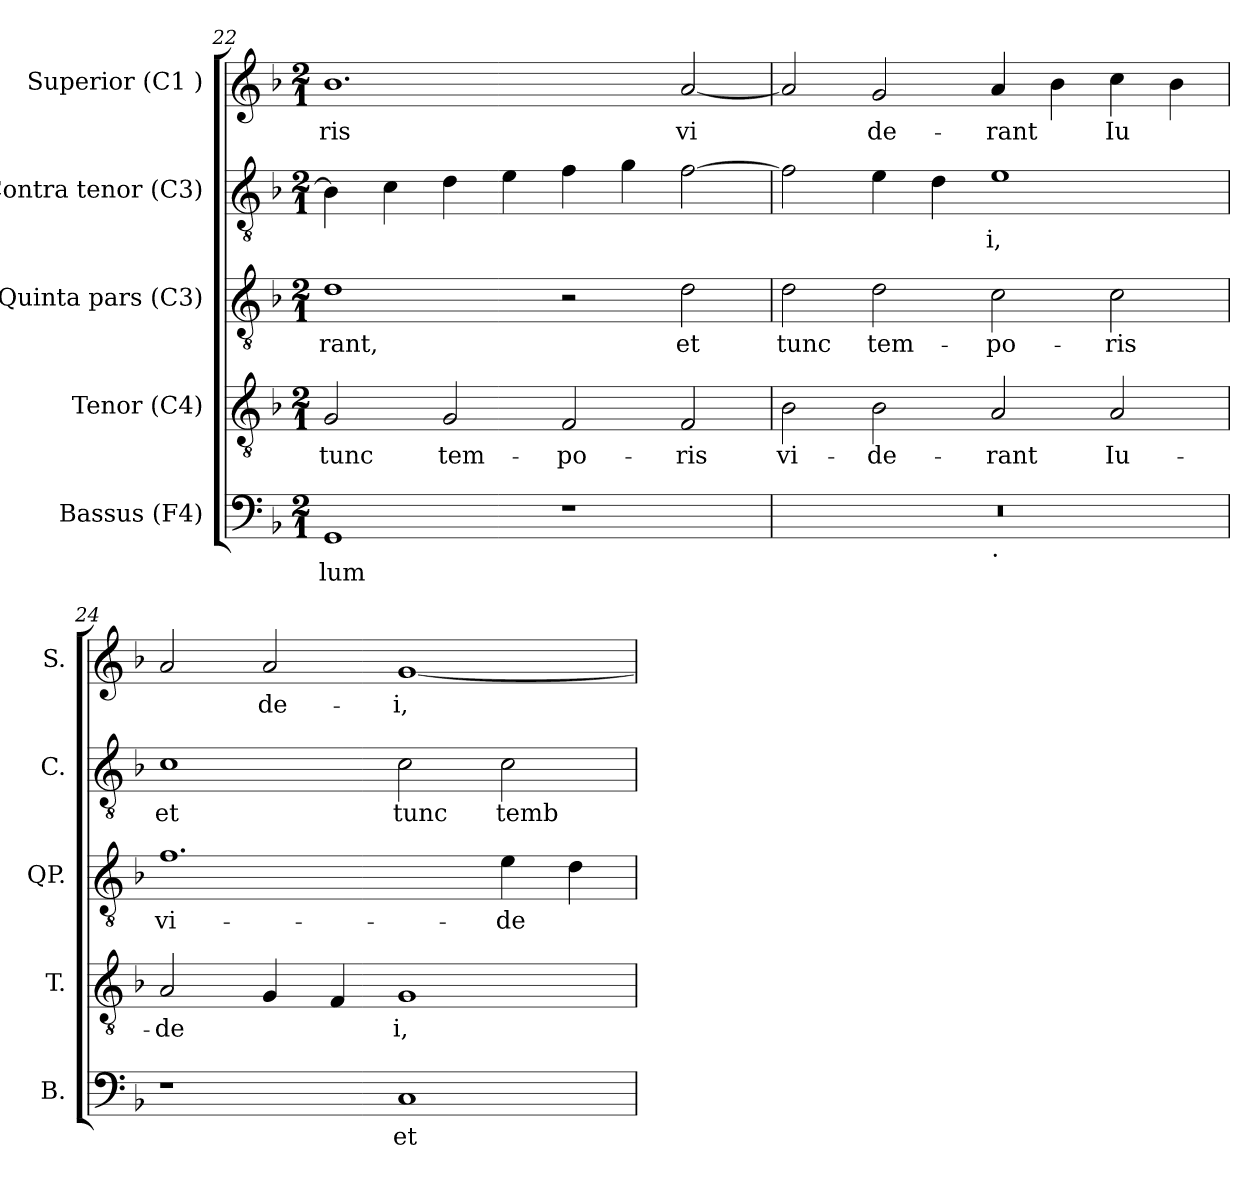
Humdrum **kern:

**kern	**text	**kern	**text	**kern	**text	**kern	**text	**kern	**text
*part5	*part5	*part4	*part4	*part3	*part3	*part2	*part2	*part1	*part1
*staff5	*staff5	*staff4	*staff4	*staff3	*staff3	*staff2	*staff2	*staff1	*staff1
*I"Bassus (F4)	*	*I"Tenor (C4)	*	*I"Quinta pars (C3)	*	*I"Contra tenor (C3)	*	*I"Superior (C1 )	*
*I'B.	*	*I'T.	*	*I'QP.	*	*I'C.	*	*I'S.	*
*clefF4	*	*clefGv2	*	*clefGv2	*	*clefGv2	*	*clefG2	*
*k[b-]	*	*k[b-]	*	*k[b-]	*	*k[b-]	*	*k[b-]	*
*F:	*	*F:	*	*F:	*	*F:	*	*F:	*
*M2/1	*	*M2/1	*	*M2/1	*	*M2/1	*	*M2/1	*
=22	=22	=22	=22	=22	=22	=22	=22	=22	=22
!	!LO:LY:b:cj	!	!LO:LY:b:rj	!	!LO:LY:b:cj	!	!LO:LY:b:rj	!	!LO:LY:b:rj
1GG	-lum	2G/	tunc	1d	-rant,	4B-\]	--	1.b-	-ris
!	!	!	!	!	!	!	!LO:LY:b:rj	!	!
.	.	.	.	.	.	4c\	--	.	.
!	!	!	!LO:LY:b:rj	!	!	!	!LO:LY:b:rj	!	!
.	.	2G/	tem-	.	.	4d\	--	.	.
!	!	!	!	!	!	!	!LO:LY:b:rj	!	!
.	.	.	.	.	.	4e\	--	.	.
!	!	!	!LO:LY:b:rj	!	!	!	!LO:LY:b:rj	!	!
1r	.	2F/	-po-	2r	.	4f\	--	.	.
!	!	!	!	!	!	!	!LO:LY:b:rj	!	!
.	.	.	.	.	.	4g\	--	.	.
!	!	!	!LO:LY:b:rj	!	!LO:LY:b:cj	!	!LO:LY:b:rj	!	!LO:LY:b:rj
.	.	2F/	-ris	2d\	et	[<2f\	--	[<2a/	vi-
!!LO:PB:g=z
=23	=23	=23	=23	=23	=23	=23	=23	=23	=23
!	!	!	!LO:LY:b:rj	!	!LO:LY:b:cj	!	!LO:LY:b:rj	!	!LO:LY:b:rj
*^	*	*	*	*	*	*	*	*	*
0r	1ryy	.	2B-\	vi-	2d\	tunc	2f\]	--	2a/]	--
!	!	!	!	!LO:LY:b:rj	!	!LO:LY:b:cj	!	!LO:LY:b:rj	!	!LO:LY:b:rj
.	.	.	2B-\	-de-	2d\	tem-	4e\	--	2g/	-de-
!	!	!	!	!	!	!	!	!LO:LY:b:rj	!	!
.	.	.	.	.	.	.	4d\	--	.	.
!	!LO:TX:b:t=.	!	!	!	!	!	!	!	!	!
!	!	!	!	!LO:LY:b:rj	!	!LO:LY:b:cj	!	!LO:LY:b:rj	!	!LO:LY:b:rj
.	1ryy	.	2A/	-rant	2c\	-po-	1e	-i,	4a/	-rant
!	!	!	!	!	!	!	!	!	!	!LO:LY:b:rj
.	.	.	.	.	.	.	.	.	4b-\	.
!	!	!	!	!LO:LY:b:rj	!	!LO:LY:b:cj	!	!	!	!LO:LY:b:rj
.	.	.	2A/	Iu-	2c\	-ris	.	.	4cc\	Iu-
!	!	!	!	!	!	!	!	!	!	!LO:LY:b:rj
.	.	.	.	.	.	.	.	.	4b-\	--
=24	=24	=24	=24	=24	=24	=24	=24	=24	=24	=24
!	!	!	!	!LO:LY:b:rj	!	!LO:LY:b:cj	!	!LO:LY:b:rj	!	!LO:LY:b:rj
*v	*v	*	*	*	*	*	*	*	*	*
1r	.	2A/	-de-	1.f	vi-	1c	et	2a/	--
!	!	!	!LO:LY:b:rj	!	!	!	!	!	!LO:LY:b:rj
.	.	4G/	--	.	.	.	.	2a/	-de-
!	!	!	!LO:LY:b:rj	!	!	!	!	!	!
.	.	4F/	--	.	.	.	.	.	.
!	!LO:LY:b:cj	!	!LO:LY:b:rj	!	!	!	!LO:LY:b:rj	!	!LO:LY:b:rj
1C	et	1G	-i,	.	.	2c\	tunc	[<1g	-i,
!	!	!	!	!	!LO:LY:b:cj	!	!LO:LY:b:rj	!	!
.	.	.	.	4e\	-de-	2c\	temb-	.	.
!	!	!	!	!	!LO:LY:b:cj	!	!	!	!
.	.	.	.	4d\	--	.	.	.	.
=	=	=	=	=	=	=	=	=	=
*-	*-	*-	*-	*-	*-	*-	*-	*-	*-
